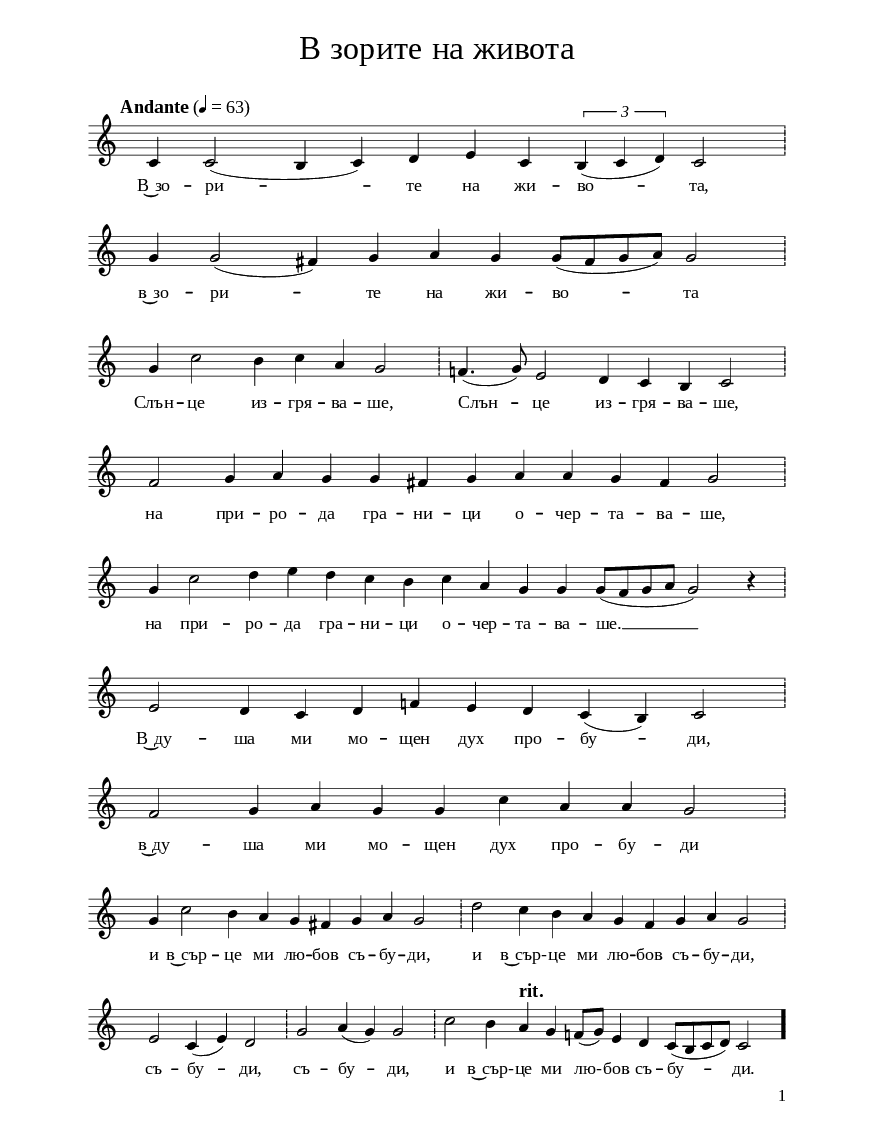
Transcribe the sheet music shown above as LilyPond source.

\version "2.24.3"

% include paper part and global functions
\include "include/globals.ily"

\bookpart {
  \label #'ref081
  \tocItem \markup "В зорите на живота"
  \paper {
    print-all-headers = ##t
    print-page-number = ##t
    print-first-page-number = ##t

    % put page numbers on the bottom
    oddHeaderMarkup = \markup ""
    evenHeaderMarkup = \markup ""
    oddFooterMarkup = \markup
    \fill-line {
      ""
      \if \should-print-page-number \fromproperty #'page:page-number-string
    }
    evenFooterMarkup = \markup
    \fill-line {
      \if \should-print-page-number \fromproperty #'page:page-number-string
      ""
    }

    left-margin = 1.5\cm
    right-margin = 1.5\cm
    top-margin = 1.6\cm
    bottom-margin = 1.2\cm
    ragged-bottom = ##t % do not spread the staves to fill the whole vertical space

    % change distance between staves
    system-system-spacing =
    #'((basic-distance . 11)
       (minimum-distance . 6)
       (padding . 1)
       (stretchability . 12))
  }
  \score {
    \include "include/score-layout.ily"

    \new Voice \absolute {
      \clef treble
      \key c \major
      \omit Score.TimeSignature
      \cadenzaOn % allows custom bar lines
      \tempoFunc "Andante" 4 "63"

      c '4  c'2 ( b4 c' ) d'   e'4 c' \times 2/3 { b4 ( c'4 d' ) }

      c'2 \bar "!"  \break g'4 g'2 ( fis'4 )

      g'4 a' g'    g'8 ( [fis' g' a'] ) g'2  \bar "!" \break

      g'4 c''2 b'4 c''4 a' g'2 \bar "!" f'4. ( g'8 ) e'2 d'4 c'4 b c'2  \bar "!"  \break

      f'2 g'4 a' g' g'4 fis' g' a' a' g'4 fis' g'2 \bar "!" \break

      g'4 c''2 d''4 e'' d''4 c'' b' c'' a' g'4 g' g'8 ( [ fis' g' a' ]  g'2  ) r4  \bar "!" \break

      e'2 d'4 c' d'4 f' e' d'  c'4 ( b ) c'2 \bar "!" \break f'2 g'4 a'  g'4 g' c'' a' a'4 g'2 \bar"!" \break

      g'4 c''2  b'4 a' g'4  fis' g' a' g'2 \bar "!"

      d''2 c''4  b' a' g'4   fis' g' a' g'2  \bar "!" \break

      e'2 c'4 ( e' ) d'2 \bar "!" g'2 a'4 ( g' ) g'2 \bar "!" c''2 b'4 \tempo "rit." a' g' f'8 ( [g'] )   e'4 d' c'8 ( [b c' d' ])   c'2 \bar "."
    }

    \addlyrics {
      В~зо -- ри --
      те на жи -- во -- та, в~зо -- ри -- те на жи --
      во -- та Слън -- це из -- гря -- ва -- ше, Слън --
      це из -- гря -- ва -- ше, на при -- ро -- да гра
      -- ни -- ци о -- чер -- та -- ва -- ше, на при --
      ро -- да гра -- ни -- ци о -- чер -- та -- ва --
      ше. __ В~ду -- ша ми мо -- щен дух про -- бу --
      ди,  в~ду -- ша ми мо -- щен дух про -- бу --
      ди и в~сър -- це ми лю -- бов съ -- бу -- ди,
      и "в~сър-" -- це ми лю -- бов съ -- бу -- ди, съ --
      бу -- ди, съ -- бу -- ди, и "в~сър-" -- це ми "лю-" --
      бов съ -- бу -- ди.}

      \header {
        title = \titleFunc #'ref_desc_6 "В зорите на живота" "V zorite na Života"
      }

      \midi{}

    } % score


  } % bookpart
